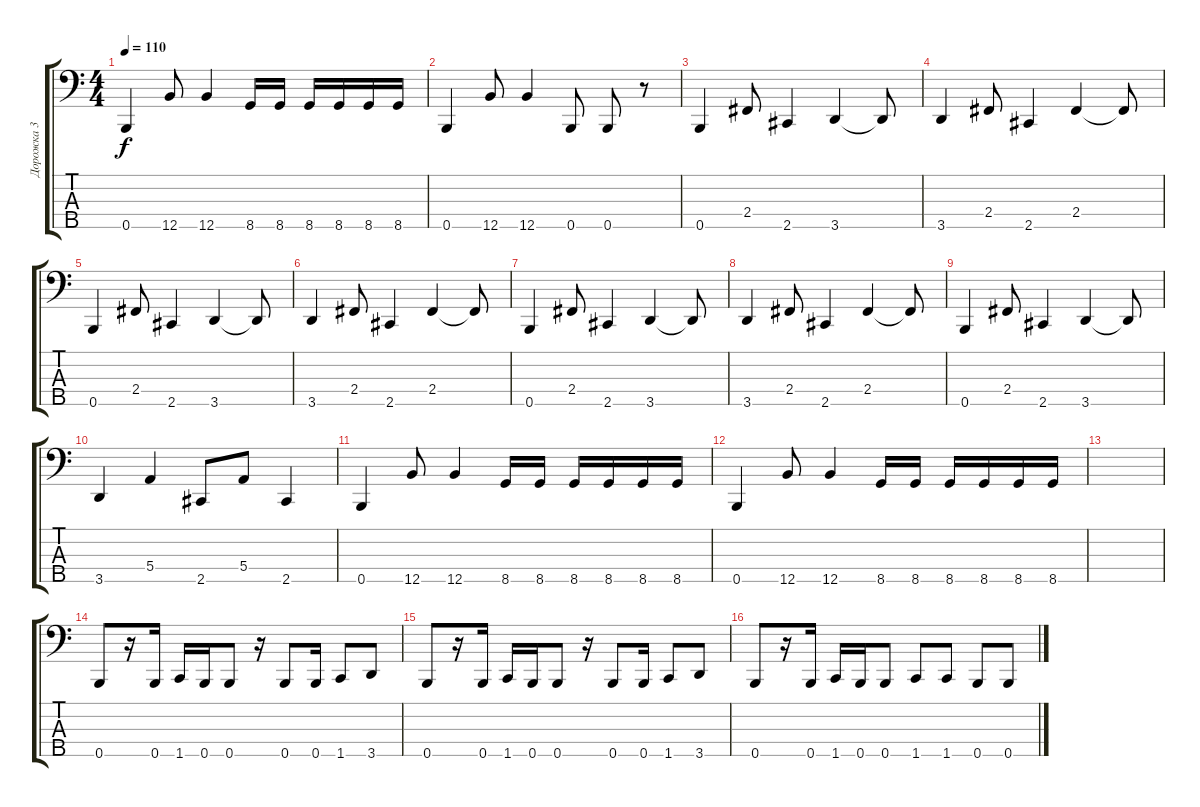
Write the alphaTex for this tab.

\track ("Дорожка 3" "Дорожка 3") {instrument electricbasspick}
\staff {score tabs}
\tuning (G2 D2 A1 E1 B0) {hide}
\ts (4 4)
\tempo 110
\clef f4
\ks c
0.5.4{dy f} 12.5.8 12.5.4 8.5.16 8.5.16 8.5.16 8.5.16 8.5.16 8.5.16 |
0.5.4 12.5.8 12.5.4 0.5.8 0.5.8 r.8 |
0.5.4 2.4.8 2.5.4 3.5.4 3.5{t}.8 |
3.5.4 2.4.8 2.5.4 2.4.4 2.4{t}.8 |
0.5.4 2.4.8 2.5.4 3.5.4 3.5{t}.8 |
3.5.4 2.4.8 2.5.4 2.4.4 2.4{t}.8 |
0.5.4 2.4.8 2.5.4 3.5.4 3.5{t}.8 |
3.5.4 2.4.8 2.5.4 2.4.4 2.4{t}.8 |
0.5.4 2.4.8 2.5.4 3.5.4 3.5{t}.8 |
3.5.4 5.4.4 2.5.8 5.4.8 2.5.4 |
0.5.4 12.5.8 12.5.4 8.5.16 8.5.16 8.5.16 8.5.16 8.5.16 8.5.16 |
0.5.4 12.5.8 12.5.4 8.5.16 8.5.16 8.5.16 8.5.16 8.5.16 8.5.16 |
|
0.5.8 r.16 0.5.16 1.5.16 0.5.16 0.5.8 r.16 0.5.8 0.5.16 1.5.8 3.5.8 |
0.5.8 r.16 0.5.16 1.5.16 0.5.16 0.5.8 r.16 0.5.8 0.5.16 1.5.8 3.5.8 |
0.5.8 r.16 0.5.16 1.5.16 0.5.16 0.5.8 1.5.8 1.5.8 0.5.8 0.5.8
